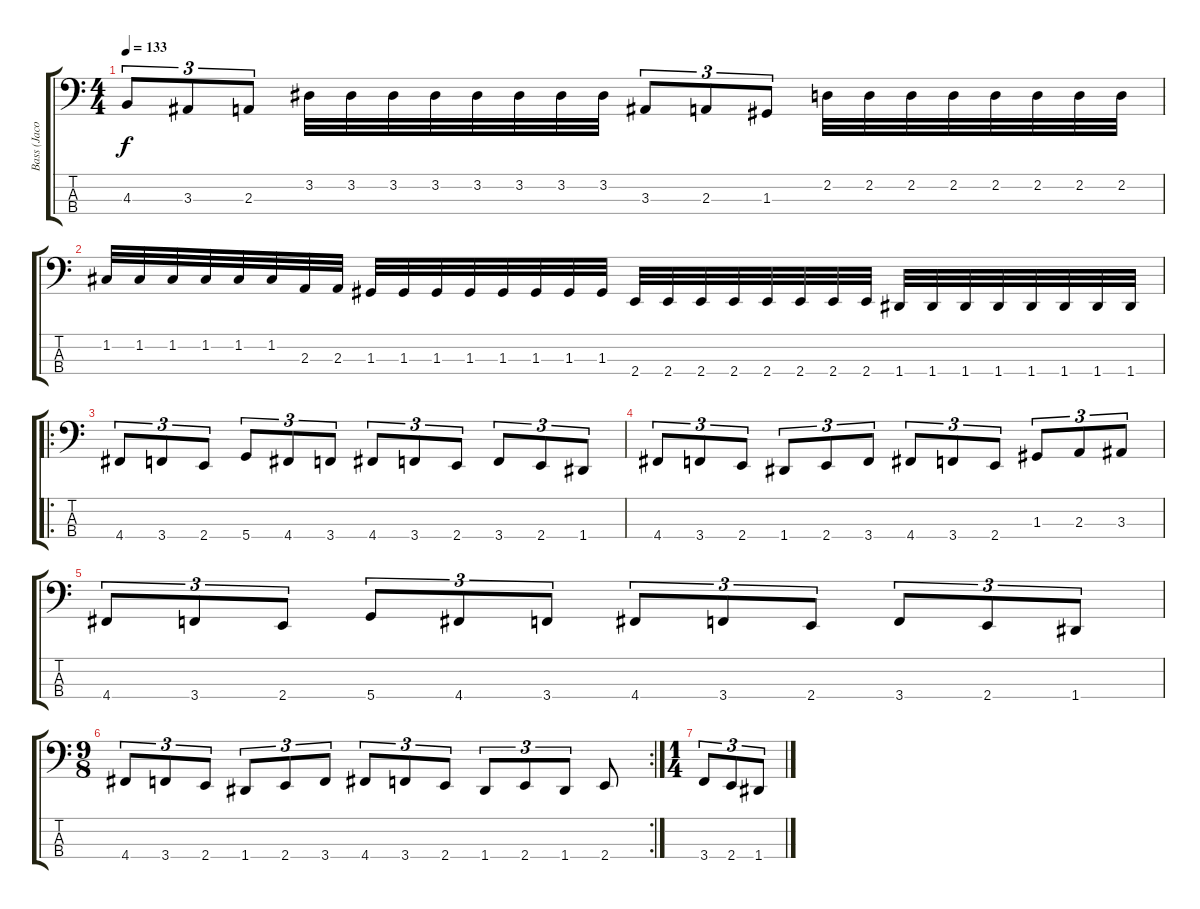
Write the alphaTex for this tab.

\track ("Bass (Jacoby)" "Bass (Jaco") {instrument electricbasspick}
\staff {score tabs}
\tuning (F2 C2 G1 D1) {hide}
\ts (4 4)
\tempo 133
\clef f4
\ks c
4.3.8{tu (3 2) dy f} 3.3.8{tu (3 2)} 2.3.8{tu (3 2)} 3.2.32 3.2.32 3.2.32 3.2.32 3.2.32 3.2.32 3.2.32 3.2.32 3.3.8{tu (3 2)} 2.3.8{tu (3 2)} 1.3.8{tu (3 2)} 2.2.32 2.2.32 2.2.32 2.2.32 2.2.32 2.2.32 2.2.32 2.2.32 |
1.2.32 1.2.32 1.2.32 1.2.32 1.2.32 1.2.32 2.3.32 2.3.32 1.3.32 1.3.32 1.3.32 1.3.32 1.3.32 1.3.32 1.3.32 1.3.32 2.4.32 2.4.32 2.4.32 2.4.32 2.4.32 2.4.32 2.4.32 2.4.32 1.4.32 1.4.32 1.4.32 1.4.32 1.4.32 1.4.32 1.4.32 1.4.32 |
\ro
4.4.8{tu (3 2)} 3.4.8{tu (3 2)} 2.4.8{tu (3 2)} 5.4.8{tu (3 2)} 4.4.8{tu (3 2)} 3.4.8{tu (3 2)} 4.4.8{tu (3 2)} 3.4.8{tu (3 2)} 2.4.8{tu (3 2)} 3.4.8{tu (3 2)} 2.4.8{tu (3 2)} 1.4.8{tu (3 2)} |
4.4.8{tu (3 2)} 3.4.8{tu (3 2)} 2.4.8{tu (3 2)} 1.4.8{tu (3 2)} 2.4.8{tu (3 2)} 3.4.8{tu (3 2)} 4.4.8{tu (3 2)} 3.4.8{tu (3 2)} 2.4.8{tu (3 2)} 1.3.8{tu (3 2)} 2.3.8{tu (3 2)} 3.3.8{tu (3 2)} |
4.4.8{tu (3 2)} 3.4.8{tu (3 2)} 2.4.8{tu (3 2)} 5.4.8{tu (3 2)} 4.4.8{tu (3 2)} 3.4.8{tu (3 2)} 4.4.8{tu (3 2)} 3.4.8{tu (3 2)} 2.4.8{tu (3 2)} 3.4.8{tu (3 2)} 2.4.8{tu (3 2)} 1.4.8{tu (3 2)} |
\rc 2
\ts (9 8)
4.4.8{tu (3 2)} 3.4.8{tu (3 2)} 2.4.8{tu (3 2)} 1.4.8{tu (3 2)} 2.4.8{tu (3 2)} 3.4.8{tu (3 2)} 4.4.8{tu (3 2)} 3.4.8{tu (3 2)} 2.4.8{tu (3 2)} 1.4.8{tu (3 2)} 2.4.8{tu (3 2)} 1.4.8{tu (3 2)} 2.4.8 |
\ts (1 4)
3.4.8{tu (3 2)} 2.4.8{tu (3 2)} 1.4.8{tu (3 2)}
